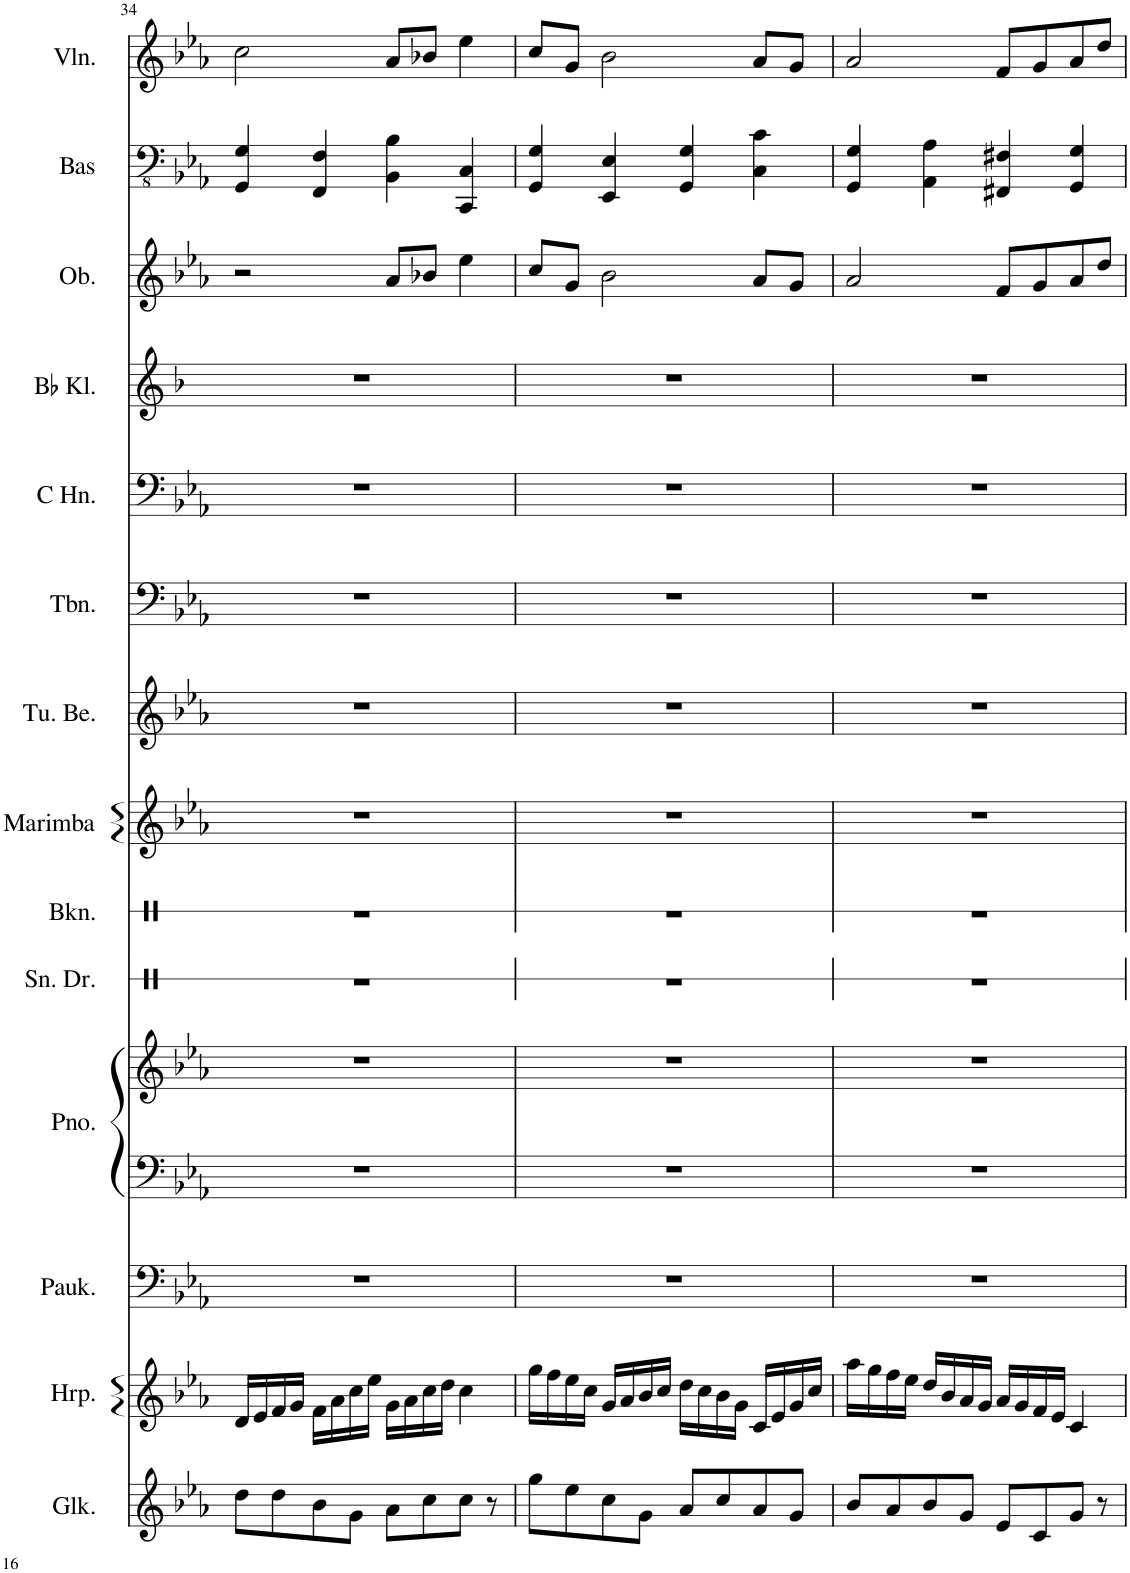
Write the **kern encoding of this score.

**kern	**kern	**kern	**kern	**kern	**kern	**kern	**kern	**kern	**kern	**kern	**kern	**kern	**kern	**kern
*part14	*part13	*part12	*part11	*part11	*part10	*part9	*part8	*part7	*part6	*part5	*part4	*part3	*part2	*part1
*staff15	*staff14	*staff13	*staff12	*staff11	*staff10	*staff9	*staff8	*staff7	*staff6	*staff5	*staff4	*staff3	*staff2	*staff1
*I"Klokkenspel	*I"Harp	*I"Pauken	*I"Piano	*	*I"Snare drum	*I"Bekken	*I"Marimba	*I"Buisklokken	*I"Trombone	*I"Hoorn in C	*I"Klarinet in Bb	*I"Hobo	*I"Akoestische bas	*I"Violen
*	*I'Hrp.	*I'Pauk.	*I'Pno.	*	*I'Sn. Dr.	*I'Bkn.	*I'Marimba	*	*I'Tbn.	*	*	*	*I'Bas	*I'Vln.
!!LO:PB:g=z
*clefG2	*clefG2	*clefF4	*clefF4	*clefG2	*clefX	*clefX	*clefG2	*clefG2	*clefF4	*clefF4	*clefG2	*clefG2	*clefFv4	*clefG2
*Trd-14c-24	*	*	*	*	*	*	*	*	*	*Trd4c7	*Trd1c2	*	*	*
*k[b-e-a-]	*k[b-e-a-]	*k[b-e-a-]	*k[b-e-a-]	*k[b-e-a-]	*k[]	*k[]	*k[b-e-a-]	*k[b-e-a-]	*k[b-e-a-]	*k[b-e-a-]	*k[b-]	*k[b-e-a-]	*k[b-e-a-]	*k[b-e-a-]
*M4/4	*M4/4	*M4/4	*M4/4	*M4/4	*M4/4	*M4/4	*M4/4	*M4/4	*M4/4	*M4/4	*M4/4	*M4/4	*M4/4	*M4/4
=34	=34	=34	=34	=34	=34	=34	=34	=34	=34	=34	=34	=34	=34	=34
8dd\L	16d/LL	1r	1r	1r	1r	1r	1r	1r	1r	1r	1r	2r	4GGG/ 4GG/	2cc\
.	16e-/	.	.	.	.	.	.	.	.	.	.	.	.	.
8dd\	16f/	.	.	.	.	.	.	.	.	.	.	.	.	.
.	16g/JJ	.	.	.	.	.	.	.	.	.	.	.	.	.
8b-\	16f\LL	.	.	.	.	.	.	.	.	.	.	.	4FFF/ 4FF/	.
.	16a-\	.	.	.	.	.	.	.	.	.	.	.	.	.
8g\J	16cc\	.	.	.	.	.	.	.	.	.	.	.	.	.
.	16ee-\JJ	.	.	.	.	.	.	.	.	.	.	.	.	.
8a-\L	16g\LL	.	.	.	.	.	.	.	.	.	.	8a-/L	4BBB-\ 4BB-\	8a-/L
.	16a-\	.	.	.	.	.	.	.	.	.	.	.	.	.
8cc\	16cc\	.	.	.	.	.	.	.	.	.	.	8b-X/J	.	8b-X/J
.	16dd\JJ	.	.	.	.	.	.	.	.	.	.	.	.	.
8cc\J	4cc\	.	.	.	.	.	.	.	.	.	.	4ee-\	4CCC/ 4CC/	4ee-\
8r	.	.	.	.	.	.	.	.	.	.	.	.	.	.
=35	=35	=35	=35	=35	=35	=35	=35	=35	=35	=35	=35	=35	=35	=35
8gg\L	16gg\LL	1r	1r	1r	1r	1r	1r	1r	1r	1r	1r	8cc/L	4GGG/ 4GG/	8cc/L
.	16ff\	.	.	.	.	.	.	.	.	.	.	.	.	.
8ee-\	16ee-\	.	.	.	.	.	.	.	.	.	.	8g/J	.	8g/J
.	16cc\JJ	.	.	.	.	.	.	.	.	.	.	.	.	.
8cc\	16g/LL	.	.	.	.	.	.	.	.	.	.	2b-\	4EEE-/ 4EE-/	2b-\
.	16a-/	.	.	.	.	.	.	.	.	.	.	.	.	.
8g\J	16b-/	.	.	.	.	.	.	.	.	.	.	.	.	.
.	16cc/JJ	.	.	.	.	.	.	.	.	.	.	.	.	.
8a-/L	16dd\LL	.	.	.	.	.	.	.	.	.	.	.	4GGG/ 4GG/	.
.	16cc\	.	.	.	.	.	.	.	.	.	.	.	.	.
8cc/	16b-\	.	.	.	.	.	.	.	.	.	.	.	.	.
.	16g\JJ	.	.	.	.	.	.	.	.	.	.	.	.	.
8a-/	16c/LL	.	.	.	.	.	.	.	.	.	.	8a-/L	4CC\ 4C\	8a-/L
.	16e-/	.	.	.	.	.	.	.	.	.	.	.	.	.
8g/J	16g/	.	.	.	.	.	.	.	.	.	.	8g/J	.	8g/J
.	16cc/JJ	.	.	.	.	.	.	.	.	.	.	.	.	.
=36	=36	=36	=36	=36	=36	=36	=36	=36	=36	=36	=36	=36	=36	=36
8b-/L	16aa-\LL	1r	1r	1r	1r	1r	1r	1r	1r	1r	1r	2a-/	4GGG/ 4GG/	2a-/
.	16gg\	.	.	.	.	.	.	.	.	.	.	.	.	.
8a-/	16ff\	.	.	.	.	.	.	.	.	.	.	.	.	.
.	16ee-\JJ	.	.	.	.	.	.	.	.	.	.	.	.	.
8b-/	16dd/LL	.	.	.	.	.	.	.	.	.	.	.	4AAA-\ 4AA-\	.
.	16b-/	.	.	.	.	.	.	.	.	.	.	.	.	.
8g/J	16a-/	.	.	.	.	.	.	.	.	.	.	.	.	.
.	16g/JJ	.	.	.	.	.	.	.	.	.	.	.	.	.
8e-/L	16a-/LL	.	.	.	.	.	.	.	.	.	.	8f/L	4FFF#X/ 4FF#X/	8f/L
.	16g/	.	.	.	.	.	.	.	.	.	.	.	.	.
8c/	16f/	.	.	.	.	.	.	.	.	.	.	8g/	.	8g/
.	16e-/JJ	.	.	.	.	.	.	.	.	.	.	.	.	.
8g/J	4c/	.	.	.	.	.	.	.	.	.	.	8a-/	4GGG/ 4GG/	8a-/
8r	.	.	.	.	.	.	.	.	.	.	.	8dd/J	.	8dd/J
=	=	=	=	=	=	=	=	=	=	=	=	=	=	=
*-	*-	*-	*-	*-	*-	*-	*-	*-	*-	*-	*-	*-	*-	*-
